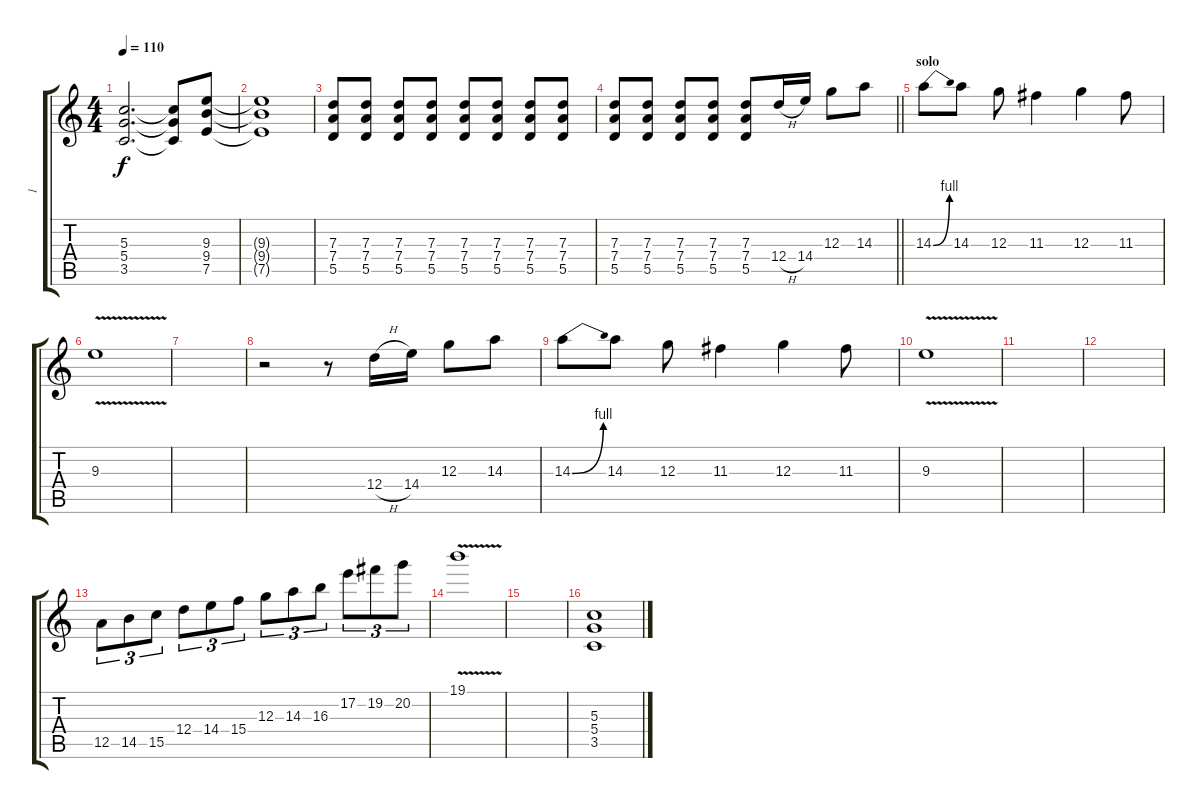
\track ("1" "1") {instrument electricguitarclean}
\staff {score tabs}
\tuning (E4 B3 G3 D3 A2 E2) {hide}
\ts (4 4)
\tempo 110
\clef g2
\ks c
(5.3 5.4 3.5).2{d dy f} (5.3{t} 5.4{t} 3.5{t}).8 (9.3 9.4 7.5).8 |
(9.3{t} 9.4{t} 7.5{t}).1 |
(7.3 7.4 5.5).8 (7.3 7.4 5.5).8 (7.3 7.4 5.5).8 (7.3 7.4 5.5).8 (7.3 7.4 5.5).8 (7.3 7.4 5.5).8 (7.3 7.4 5.5).8 (7.3 7.4 5.5).8 |
\barLineRight lightlight
(7.3 7.4 5.5).8 (7.3 7.4 5.5).8 (7.3 7.4 5.5).8 (7.3 7.4 5.5).8 (7.3 7.4 5.5).8 12.4{h}.16 14.4.16 12.3.8 14.3.8 |
\section ("" "solo")
14.3{be (bend 0 0 60 4)}.8 14.3.8 12.3.8 11.3.4 12.3.4 11.3.8 |
9.3{v}.1 |
|
r.2 r.8 12.4{h}.16 14.4.16 12.3.8 14.3.8 |
14.3{be (bend 0 0 60 4)}.8 14.3.8 12.3.8 11.3.4 12.3.4 11.3.8 |
9.3{v}.1 |
|
|
12.5.8{tu (3 2)} 14.5.8{tu (3 2)} 15.5.8{tu (3 2)} 12.4.8{tu (3 2)} 14.4.8{tu (3 2)} 15.4.8{tu (3 2)} 12.3.8{tu (3 2)} 14.3.8{tu (3 2)} 16.3.8{tu (3 2)} 17.2.8{tu (3 2)} 19.2.8{tu (3 2)} 20.2.8{tu (3 2)} |
19.1{v}.1 |
|
(5.3 5.4 3.5).1
